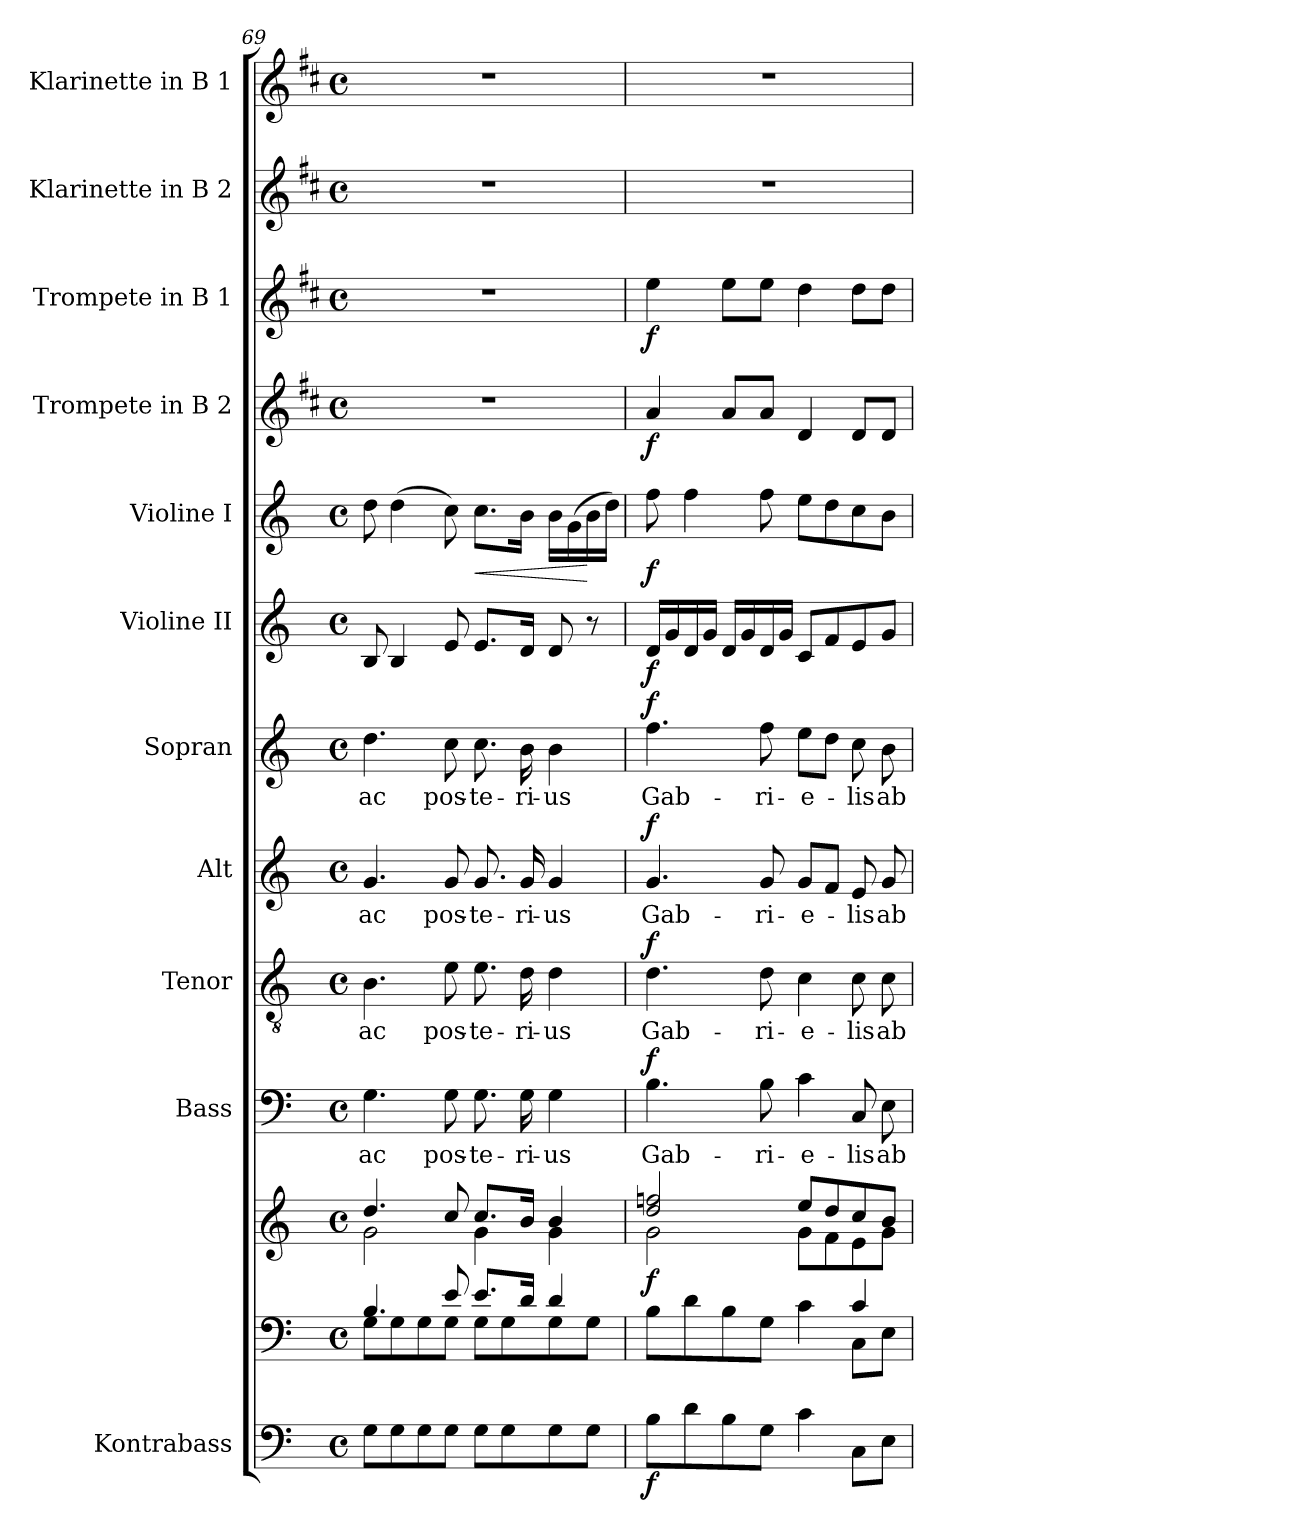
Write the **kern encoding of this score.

**kern	**dynam	**kern	**kern	**dynam	**kern	**text	**dynam	**kern	**text	**dynam	**kern	**text	**dynam	**kern	**text	**dynam	**kern	**dynam	**kern	**dynam	**kern	**dynam	**kern	**dynam	**kern	**kern
*part12	*part12	*part11	*part11	*part11	*part10	*part10	*part10	*part9	*part9	*part9	*part8	*part8	*part8	*part7	*part7	*part7	*part6	*part6	*part5	*part5	*part4	*part4	*part3	*part3	*part2	*part1
*staff13	*staff13	*staff12	*staff11	*staff11/12	*staff10	*staff10	*staff10	*staff9	*staff9	*staff9	*staff8	*staff8	*staff8	*staff7	*staff7	*staff7	*staff6	*staff6	*staff5	*staff5	*staff4	*staff4	*staff3	*staff3	*staff2	*staff1
*I"Kontrabass	*	*	*	*	*I"Bass	*	*	*I"Tenor	*	*	*I"Alt	*	*	*I"Sopran	*	*	*I"Violine II	*	*I"Violine I	*	*I"Trompete in B 2	*	*I"Trompete in B 1	*	*I"Klarinette in B 2	*I"Klarinette in B 1
*I'Kb.	*	*	*	*	*I'B	*	*	*I'T	*	*	*I'A	*	*	*I'S	*	*	*I'Vl. II	*	*I'Vl. I	*	*	*	*	*	*	*
*clefF4	*	*clefF4	*clefG2	*	*clefF4	*	*	*clefGv2	*	*	*clefG2	*	*	*clefG2	*	*	*clefG2	*	*clefG2	*	*clefG2	*	*clefG2	*	*clefG2	*clefG2
*ITrd7c12	*	*	*	*	*	*	*	*	*	*	*	*	*	*	*	*	*	*	*	*	*ITrd1c2	*	*ITrd1c2	*	*ITrd1c2	*ITrd1c2
*k[]	*	*k[]	*k[]	*	*k[]	*	*	*k[]	*	*	*k[]	*	*	*k[]	*	*	*k[]	*	*k[]	*	*k[]	*	*k[]	*	*k[]	*k[]
*C:	*	*C:	*C:	*	*C:	*	*	*C:	*	*	*C:	*	*	*C:	*	*	*C:	*	*C:	*	*C:	*	*C:	*	*C:	*C:
*M4/4	*	*M4/4	*M4/4	*	*M4/4	*	*	*M4/4	*	*	*M4/4	*	*	*M4/4	*	*	*M4/4	*	*M4/4	*	*M4/4	*	*M4/4	*	*M4/4	*M4/4
*met(c)	*	*met(c)	*met(c)	*	*met(c)	*	*	*met(c)	*	*	*met(c)	*	*	*met(c)	*	*	*met(c)	*	*met(c)	*	*met(c)	*	*met(c)	*	*met(c)	*met(c)
=69	=69	=69	=69	=69	=69	=69	=69	=69	=69	=69	=69	=69	=69	=69	=69	=69	=69	=69	=69	=69	=69	=69	=69	=69	=69	=69
*	*	*^	*^	*	*	*	*	*	*	*	*	*	*	*	*	*	*	*	*	*	*	*	*	*	*	*
!	!	!	!	!	!	!	!	!LO:LY:b	!	!	!LO:LY:b	!	!	!LO:LY:b	!	!	!LO:LY:b	!	!	!	!	!	!	!	!	!	!	!
8GG\L	.	4.B/	8G\L	4.dd/	2g\	.	4.G\	ac	.	4.B\	ac	.	4.g/	ac	.	4.dd\	ac	.	8B/	.	8dd\	.	1r	.	1r	.	1r	1r
8GG\	.	.	8G\	.	.	.	.	.	.	.	.	.	.	.	.	.	.	.	4B/	.	(>4dd\	.	.	.	.	.	.	.
8GG\	.	.	8G\	.	.	.	.	.	.	.	.	.	.	.	.	.	.	.	.	.	.	.	.	.	.	.	.	.
!	!	!	!	!	!	!	!	!LO:LY:b	!	!	!LO:LY:b	!	!	!LO:LY:b	!	!	!LO:LY:b	!	!	!	!	!	!	!	!	!	!	!
8GG\J	.	8e/	8G\J	8cc/	.	.	8G\	pos-	.	8e\	pos-	.	8g/	pos-	.	8cc\	pos-	.	8e/	.	8cc\)	.	.	.	.	.	.	.
!	!	!	!	!	!	!	!	!LO:LY:b	!	!	!LO:LY:b	!	!	!LO:LY:b	!	!	!LO:LY:b	!	!	!	!	!LO:HP:b	!	!	!	!	!	!
8GG\L	.	8.e/L	8G\L	8.cc/L	4g\	.	8.G\	-te-	.	8.e\	-te-	.	8.g/	-te-	.	8.cc\	-te-	.	8.e/L	.	8.cc\L	<	.	.	.	.	.	.
8GG\	.	.	8G\	.	.	.	.	.	.	.	.	.	.	.	.	.	.	.	.	.	.	.	.	.	.	.	.	.
!	!	!	!	!	!	!	!	!LO:LY:b	!	!	!LO:LY:b	!	!	!LO:LY:b	!	!	!LO:LY:b	!	!	!	!	!	!	!	!	!	!	!
.	.	16d/Jk	.	16b/Jk	.	.	16G\	-ri-	.	16d\	-ri-	.	16g/	-ri-	.	16b\	-ri-	.	16d/Jk	.	16b\Jk	.	.	.	.	.	.	.
!	!	!	!	!	!	!	!	!LO:LY:b	!	!	!LO:LY:b	!	!	!LO:LY:b	!	!	!LO:LY:b	!	!	!	!	!	!	!	!	!	!	!
8GG\	.	4d/	8G\	4b/	4g\	.	4G\	-us	.	4d\	-us	.	4g/	-us	.	4b\	-us	.	8d/	.	16b\LL	.	.	.	.	.	.	.
.	.	.	.	.	.	.	.	.	.	.	.	.	.	.	.	.	.	.	.	.	(>16g\	.	.	.	.	.	.	.
8GG\J	.	.	8G\J	.	.	.	.	.	.	.	.	.	.	.	.	.	.	.	8r	.	16b\	[	.	.	.	.	.	.
.	.	.	.	.	.	.	.	.	.	.	.	.	.	.	.	.	.	.	.	.	16dd\JJ)	.	.	.	.	.	.	.
=70	=70	=70	=70	=70	=70	=70	=70	=70	=70	=70	=70	=70	=70	=70	=70	=70	=70	=70	=70	=70	=70	=70	=70	=70	=70	=70	=70	=70
!	!LO:DY:b	!	!	!	!	!LO:DY:b	!	!LO:LY:b	!LO:DY:a	!	!LO:LY:b	!LO:DY:a	!	!LO:LY:b	!LO:DY:a	!	!LO:LY:b	!LO:DY:a	!	!LO:DY:b	!	!LO:DY:b	!	!LO:DY:b	!	!LO:DY:b	!	!
8BB\L	f	8B\L	2.ryy	2dd/ 2ffn/	2g\	f	4.B\	Gab-	f	4.d\	Gab-	f	4.g/	Gab-	f	4.ff\	Gab-	f	16d/LL	f	8ff\	f	4g/	f	4dd\	f	1r	1r
.	.	.	.	.	.	.	.	.	.	.	.	.	.	.	.	.	.	.	16g/	.	.	.	.	.	.	.	.	.
8D\	.	8d\	.	.	.	.	.	.	.	.	.	.	.	.	.	.	.	.	16d/	.	4ff\	.	.	.	.	.	.	.
.	.	.	.	.	.	.	.	.	.	.	.	.	.	.	.	.	.	.	16g/JJ	.	.	.	.	.	.	.	.	.
8BB\	.	8B\	.	.	.	.	.	.	.	.	.	.	.	.	.	.	.	.	16d/LL	.	.	.	8g/L	.	8dd\L	.	.	.
.	.	.	.	.	.	.	.	.	.	.	.	.	.	.	.	.	.	.	16g/	.	.	.	.	.	.	.	.	.
!	!	!	!	!	!	!	!	!LO:LY:b	!	!	!LO:LY:b	!	!	!LO:LY:b	!	!	!LO:LY:b	!	!	!	!	!	!	!	!	!	!	!
8GG\J	.	8G\J	.	.	.	.	8B\	-ri-	.	8d\	-ri-	.	8g/	-ri-	.	8ff\	-ri-	.	16d/	.	8ff\	.	8g/J	.	8dd\J	.	.	.
.	.	.	.	.	.	.	.	.	.	.	.	.	.	.	.	.	.	.	16g/JJ	.	.	.	.	.	.	.	.	.
!	!	!	!	!	!	!	!	!LO:LY:b	!	!	!LO:LY:b	!	!	!LO:LY:b	!	!	!LO:LY:b	!	!	!	!	!	!	!	!	!	!	!
4C\	.	4c\	.	8ee/L	8g\L	.	4c\	-e-	.	4c\	-e-	.	8g/L	-e-	.	8ee\L	-e-	.	8c/L	.	8ee\L	.	4c/	.	4cc\	.	.	.
.	.	.	.	8dd/	8f\	.	.	.	.	.	.	.	8f/J	.	.	8dd\J	.	.	8f/	.	8dd\	.	.	.	.	.	.	.
!	!	!	!	!	!	!	!	!LO:LY:b	!	!	!LO:LY:b	!	!	!LO:LY:b	!	!	!LO:LY:b	!	!	!	!	!	!	!	!	!	!	!
8CC\L	.	4c/	8C\L	8cc/	8e\	.	8C/	-lis	.	8c\	-lis	.	8e/	-lis	.	8cc\	-lis	.	8e/	.	8cc\	.	8c/L	.	8cc\L	.	.	.
!	!	!	!	!	!	!	!	!LO:LY:b	!	!	!LO:LY:b	!	!	!LO:LY:b	!	!	!LO:LY:b	!	!	!	!	!	!	!	!	!	!	!
8EE\J	.	.	8E\J	8b/J	8g\J	.	8E\	ab	.	8c\	ab	.	8g/	ab	.	8b\	ab	.	8g/J	.	8b\J	.	8c/J	.	8cc\J	.	.	.
*	*	*v	*v	*	*	*	*	*	*	*	*	*	*	*	*	*	*	*	*	*	*	*	*	*	*	*	*	*
*	*	*	*v	*v	*	*	*	*	*	*	*	*	*	*	*	*	*	*	*	*	*	*	*	*	*	*	*
=	=	=	=	=	=	=	=	=	=	=	=	=	=	=	=	=	=	=	=	=	=	=	=	=	=	=
*-	*-	*-	*-	*-	*-	*-	*-	*-	*-	*-	*-	*-	*-	*-	*-	*-	*-	*-	*-	*-	*-	*-	*-	*-	*-	*-
